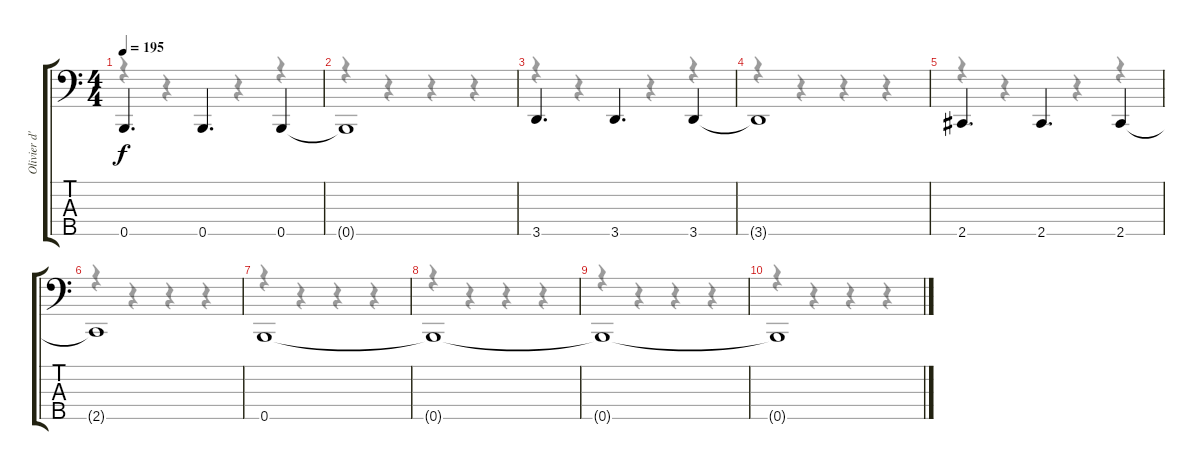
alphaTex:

\track ("Olivier d'Aries (Bass)" "Olivier d'") {instrument electricbassfinger}
\staff {score tabs}
\tuning (G2 D2 A1 E1 B0) {hide}
\voice
\ts (4 4)
\tempo 195
\clef f4
\ks c
0.5.4{d dy f} 0.5.4{d} 0.5.4 |
0.5{t}.1 |
3.5.4{d} 3.5.4{d} 3.5.4 |
3.5{t}.1 |
2.5.4{d} 2.5.4{d} 2.5.4 |
2.5{t}.1 |
0.5.1 |
0.5{t}.1 |
0.5{t}.1 |
0.5{t}.1
\voice
\clef f4
\ottava regular
\simile none
\ks c
r.4{dy f} r.4 r.4 r.4 |
r.4 r.4 r.4 r.4 |
r.4 r.4 r.4 r.4 |
r.4 r.4 r.4 r.4 |
r.4 r.4 r.4 r.4 |
r.4 r.4 r.4 r.4 |
r.4 r.4 r.4 r.4 |
r.4 r.4 r.4 r.4 |
r.4 r.4 r.4 r.4 |
r.4 r.4 r.4 r.4
